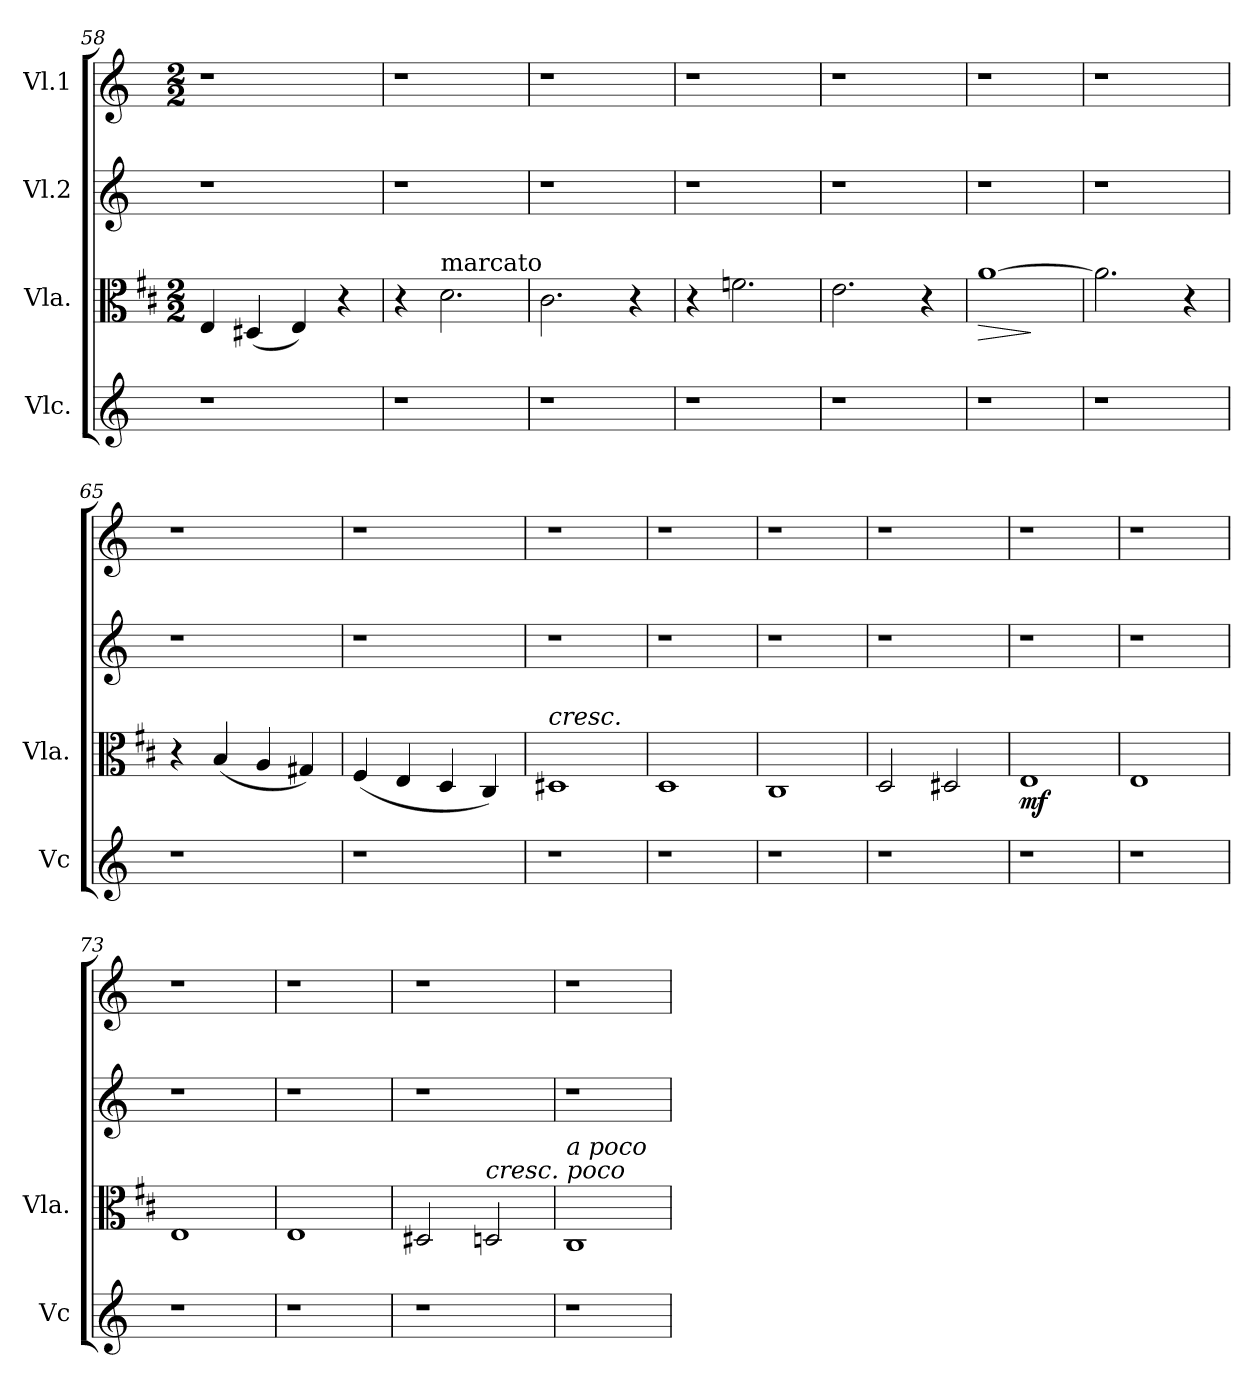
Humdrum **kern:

**kern	**kern	**dynam	**kern	**kern
*part4	*part3	*part3	*part2	*part1
*staff4	*staff3	*staff3	*staff2	*staff1
*I"Vlc.	*I"Vla.	*	*I"Vl.2	*I"Vl.1
*I'Vc	*I'Vla.	*	*	*
*clefG2	*clefC3	*	*clefG2	*clefG2
*k[]	*k[f#c#]	*	*k[]	*k[]
*	*M2/2	*	*	*M2/2
=58	=58	=58	=58	=58
1r	4E/	.	1r	1r
.	(4D#X/	.	.	.
.	4E/)	.	.	.
.	4r	.	.	.
=59	=59	=59	=59	=59
1r	4r	.	1r	1r
!	!LO:TX:a:t=marcato	!	!	!
.	2.d\	.	.	.
!!LO:LB:g=z
=60	=60	=60	=60	=60
1r	2.c#\	.	1r	1r
.	4r	.	.	.
=61	=61	=61	=61	=61
1r	4r	.	1r	1r
.	2.fn\	.	.	.
=62	=62	=62	=62	=62
1r	2.e\	.	1r	1r
.	4r	.	.	.
=63	=63	=63	=63	=63
!	!	!LO:HP:b	!	!
1r	[1a	>	1r	1r
.	.	]	.	.
=64	=64	=64	=64	=64
1r	2.a\]	.	1r	1r
.	4r	.	.	.
=65	=65	=65	=65	=65
1r	4r	.	1r	1r
.	(4B/	.	.	.
.	4A/	.	.	.
.	4G#X/)	.	.	.
!!LO:LB:g=z
=66	=66	=66	=66	=66
1r	(4F#/	.	1r	1r
.	4E/	.	.	.
.	4D/	.	.	.
.	4C#/)	.	.	.
=67	=67	=67	=67	=67
!	!LO:TX:a:i:t=cresc.	!	!	!
1r	1D#X	.	1r	1r
=68	=68	=68	=68	=68
1r	1D	.	1r	1r
=69	=69	=69	=69	=69
1r	1C#	.	1r	1r
=70	=70	=70	=70	=70
1r	2D/	.	1r	1r
.	2D#X/	.	.	.
=71	=71	=71	=71	=71
!	!	!LO:DY:b	!	!
1r	1E	mf	1r	1r
!!LO:LB:g=z
=72	=72	=72	=72	=72
1r	1E	.	1r	1r
=73	=73	=73	=73	=73
1r	1E	.	1r	1r
=74	=74	=74	=74	=74
1r	1E	.	1r	1r
=75	=75	=75	=75	=75
1r	2D#X/	.	1r	1r
!	!LO:TX:a:i:t=cresc. poco	!	!	!
.	2Dn/	.	.	.
!!LO:PB:g=z
=76	=76	=76	=76	=76
!	!LO:TX:a:i:t=a poco	!	!	!
1r	1C#	.	1r	1r
=	=	=	=	=
*-	*-	*-	*-	*-
